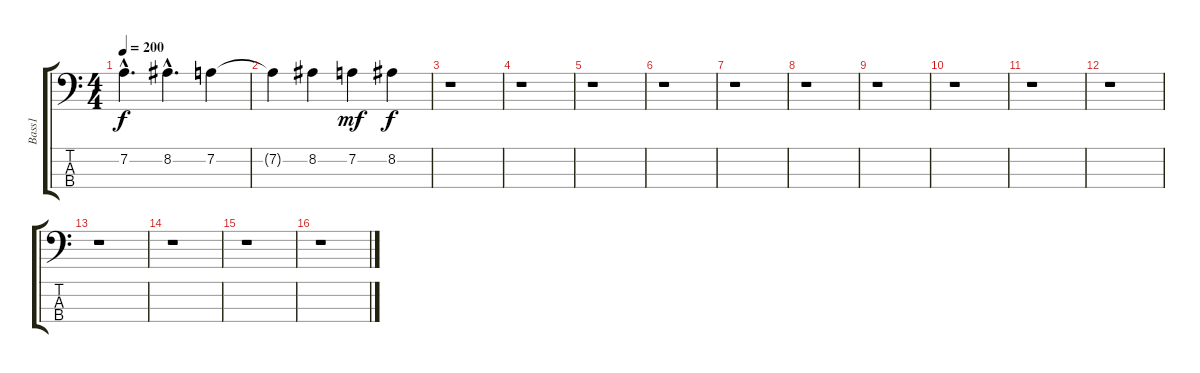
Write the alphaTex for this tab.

\track ("Bass1" "Bass1") {instrument electricbasspick}
\staff {score tabs}
\tuning (G2 D2 A1 E1) {hide}
\ts (4 4)
\tempo 200
\clef f4
\ks c
7.2{hac}.4{d dy f} 8.2{hac}.4{d} 7.2.4 |
7.2{t}.4 8.2.4 7.2.4{dy mf} 8.2.4{dy f} |
r.1 |
r.1 |
r.1 |
r.1 |
r.1 |
r.1 |
r.1 |
r.1 |
r.1 |
r.1 |
r.1 |
r.1 |
r.1 |
r.1
